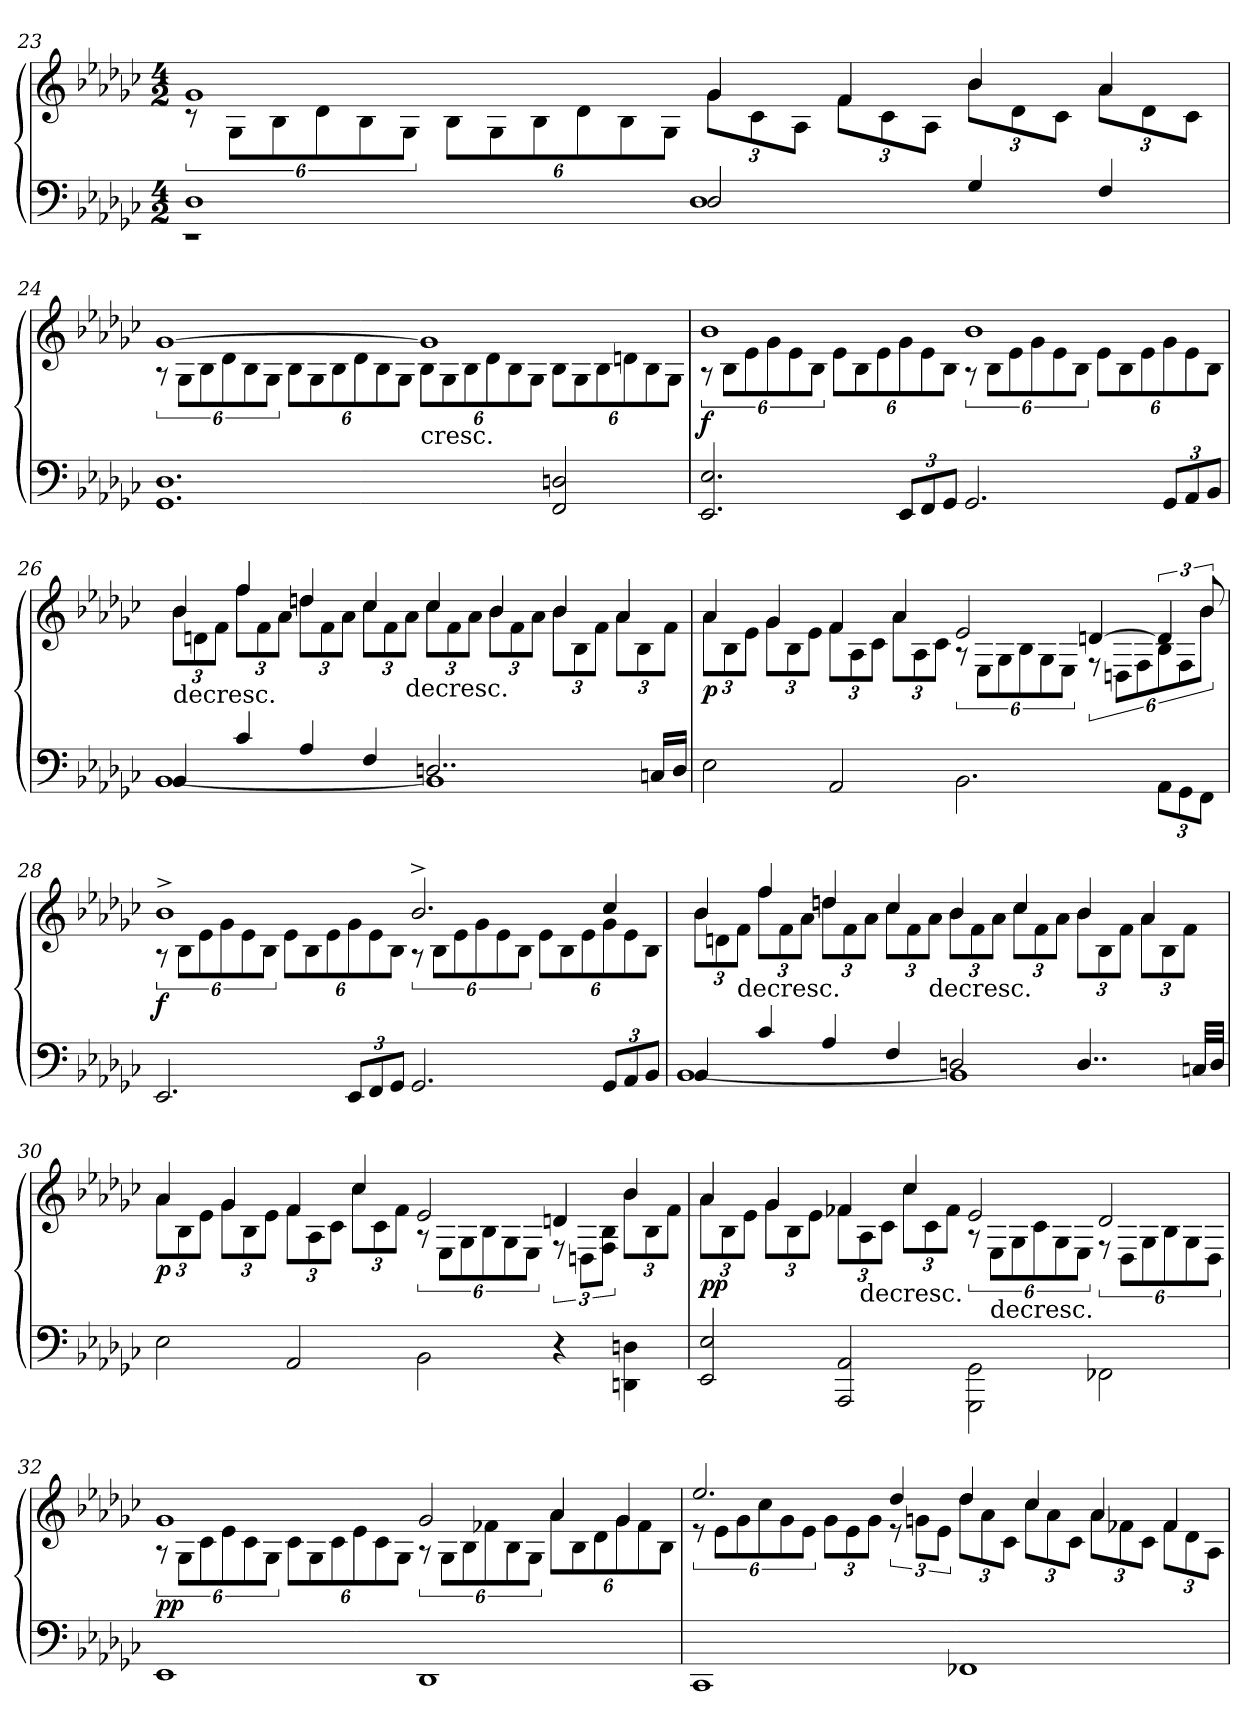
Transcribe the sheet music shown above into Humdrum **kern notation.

**kern	**kern	**dynam
*part1	*part1	*part1
*staff2	*staff1	*staff1/2
*clefF4	*clefG2	*
*k[b-e-a-d-g-c-]	*k[b-e-a-d-g-c-]	*
*G-:	*G-:	*
*M4/2	*M4/2	*
=23	=23	=23
*^	*^	*
1D-	1r	1g-	12r	.
.	.	.	12G-\L	.
.	.	.	12B-\	.
.	.	.	12d-\	.
.	.	.	12B-\	.
.	.	.	12G-\J	.
.	.	.	12B-\L	.
.	.	.	12G-\	.
.	.	.	12B-\	.
.	.	.	12d-\	.
.	.	.	12B-\	.
.	.	.	12G-\J	.
2D-/	1D-	4g-/	12g-\L	.
.	.	.	12c-\	.
.	.	.	12A-\J	.
.	.	4f/	12f\L	.
.	.	.	12c-\	.
.	.	.	12A-\J	.
4G-/	.	4b-/	12b-\L	.
.	.	.	12d-\	.
.	.	.	12c-\J	.
4F/	.	4a-/	12a-\L	.
.	.	.	12d-\	.
.	.	.	12c-\J	.
*v	*v	*	*	*
=24	=24	=24	=24
1.GG- 1.D-	[1g-	12r	.
.	.	12G-\L	.
.	.	12B-\	.
.	.	12d-\	.
.	.	12B-\	.
.	.	12G-\J	.
.	.	12B-\L	.
.	.	12G-\	.
.	.	12B-\	.
.	.	12d-\	.
.	.	12B-\	.
.	.	12G-\J	.
!	!LO:TX:c:t=cresc.	!	!
.	1g-]	12B-\L	.
.	.	12G-\	.
.	.	12B-\	.
.	.	12d-\	.
.	.	12B-\	.
.	.	12G-\J	.
2FF/ 2Dn/	.	12B-\L	.
.	.	12G-\	.
.	.	12B-\	.
.	.	12dn\	.
.	.	12B-\	.
.	.	12G-\J	.
=25	=25	=25	=25
2.EE-/ 2.E-/	1b-	12r	f
.	.	12B-\L	.
.	.	12e-\	.
.	.	12g-\	.
.	.	12e-\	.
.	.	12B-\J	.
.	.	12e-\L	.
.	.	12B-\	.
.	.	12e-\	.
12EE-/L	.	12g-\	.
12FF/	.	12e-\	.
12GG-/J	.	12B-\J	.
2.GG-/	1b-	12r	.
.	.	12B-\L	.
.	.	12e-\	.
.	.	12g-\	.
.	.	12e-\	.
.	.	12B-\J	.
.	.	12e-\L	.
.	.	12B-\	.
.	.	12e-\	.
12GG-/L	.	12g-\	.
12AA-/	.	12e-\	.
12BB-/J	.	12B-\J	.
=26	=26	=26	=26
*^	*	*	*
!	!	!LO:TX:c:t=decresc.	!	!
4BB-/	[1BB-	4b-/	12b-\L	.
.	.	.	12dn\	.
.	.	.	12f\J	.
4c-/	.	4ff/	12ff\L	.
.	.	.	12f\	.
.	.	.	12a-\J	.
4A-/	.	4ddn/	12ddn\L	.
.	.	.	12f\	.
.	.	.	12a-\J	.
4F/	.	4cc-/	12cc-\L	.
.	.	.	12f\	.
!	!	!	!LO:TX:c:t=decresc.	!
.	.	.	12a-\J	.
2..Dn/	1BB-]	4cc-/	12cc-\L	.
.	.	.	12f\	.
.	.	.	12a-\J	.
.	.	4b-/	12b-\L	.
.	.	.	12f\	.
.	.	.	12a-\J	.
.	.	4b-/	12b-\L	.
.	.	.	12B-\	.
.	.	.	12f\J	.
.	.	4a-/	12a-\L	.
.	.	.	12B-\	.
16Cn/LL	.	.	.	.
.	.	.	12f\J	.
16D/JJ	.	.	.	.
*v	*v	*	*	*
=27	=27	=27	=27
2E-\	4a-/	12a-\L	p
.	.	12B-\	.
.	.	12e-\J	.
.	4g-/	12g-\L	.
.	.	12B-\	.
.	.	12e-\J	.
2AA-/	4f/	12f\L	.
.	.	12A-\	.
.	.	12c-\J	.
.	4a-/	12a-\L	.
.	.	12A-\	.
.	.	12c-\J	.
2.BB-\	2e-/	12r	.
.	.	12E-\L	.
.	.	12G-\	.
.	.	12B-\	.
.	.	12G-\	.
.	.	12E-\J	.
.	[4dn/	12r	.
.	.	12Dn\L	.
.	.	12F\	.
12AA-\L	6d/]	12B-\	.
12GG-\	.	12F\	.
12FF\J	12b-/	12b-\J	.
=28	=28	=28	=28
2.EE-/	1b-^	12r	f
.	.	12B-\L	.
.	.	12e-\	.
.	.	12g-\	.
.	.	12e-\	.
.	.	12B-\J	.
.	.	12e-\L	.
.	.	12B-\	.
.	.	12e-\	.
12EE-/L	.	12g-\	.
12FF/	.	12e-\	.
12GG-/J	.	12B-\J	.
2.GG-/	2.b-^/	12r	.
.	.	12B-\L	.
.	.	12e-\	.
.	.	12g-\	.
.	.	12e-\	.
.	.	12B-\J	.
.	.	12e-\L	.
.	.	12B-\	.
.	.	12e-\	.
12GG-/L	4cc-/	12g-\	.
12AA-/	.	12e-\	.
12BB-/J	.	12B-\J	.
=29	=29	=29	=29
*^	*	*	*
4BB-/	[1BB-	4b-/	12b-\L	.
.	.	.	12dn\	.
!	!	!	!LO:TX:c:t=decresc.	!
.	.	.	12f\J	.
4c-/	.	4ff/	12ff\L	.
.	.	.	12f\	.
.	.	.	12a-\J	.
4A-/	.	4ddn/	12ddn\L	.
.	.	.	12f\	.
.	.	.	12a-\J	.
4F/	.	4cc-/	12cc-\L	.
.	.	.	12f\	.
!	!	!	!LO:TX:c:t=decresc.	!
.	.	.	12a-\J	.
2Dn/	1BB-]	4b-/	12b-\L	.
.	.	.	12f\	.
.	.	.	12a-\J	.
.	.	4cc-/	12cc-\L	.
.	.	.	12f\	.
.	.	.	12a-\J	.
4..D/	.	4b-/	12b-\L	.
.	.	.	12B-\	.
.	.	.	12f\J	.
.	.	4a-/	12a-\L	.
.	.	.	12B-\	.
.	.	.	12f\J	.
32Cn/LLL	.	.	.	.
32D/JJJ	.	.	.	.
*v	*v	*	*	*
=30	=30	=30	=30
2E-\	4a-/	12a-\L	p
.	.	12B-\	.
.	.	12e-\J	.
.	4g-/	12g-\L	.
.	.	12B-\	.
.	.	12e-\J	.
2AA-/	4f/	12f\L	.
.	.	12A-\	.
.	.	12c-\J	.
.	4cc-/	12cc-\L	.
.	.	12c-\	.
.	.	12f\J	.
2BB-\	2e-/	12r	.
.	.	12E-\L	.
.	.	12G-\	.
.	.	12B-\	.
.	.	12G-\	.
.	.	12E-\J	.
4r	4dn/	12r	.
.	.	12Dn\L	.
.	.	12F\ 12B-\J	.
4DDn\ 4Dn\	4b-/	12b-\L	.
.	.	12B-\	.
.	.	12f\J	.
=31	=31	=31	=31
2EE-/ 2E-/	4a-/	12a-\L	pp
.	.	12B-\	.
.	.	12e-\J	.
.	4g-/	12g-\L	.
.	.	12B-\	.
.	.	12e-\J	.
2AAA-/ 2AA-/	4f-X/	12f-X\L	.
!	!	!LO:TX:c:t=decresc.	!
.	.	12A-\	.
.	.	12c-\J	.
.	4cc-/	12cc-\L	.
.	.	12c-\	.
.	.	12f-\J	.
2GGG-\ 2GG-\	2e-/	12r	.
!	!	!LO:TX:c:t=decresc.	!
.	.	12E-\L	.
.	.	12G-\	.
.	.	12c-\	.
.	.	12G-\	.
.	.	12E-\J	.
2FF-X\	2d-/	12r	.
.	.	12D-\L	.
.	.	12G-\	.
.	.	12B-\	.
.	.	12G-\	.
.	.	12D-\J	.
=32	=32	=32	=32
1EE-	1g-	12r	pp
.	.	12G-\L	.
.	.	12c-\	.
.	.	12e-\	.
.	.	12c-\	.
.	.	12G-\J	.
.	.	12c-\L	.
.	.	12G-\	.
.	.	12c-\	.
.	.	12e-\	.
.	.	12c-\	.
.	.	12G-\J	.
1DD-	2g-/	12r	.
.	.	12G-\L	.
.	.	12B-\	.
.	.	12f-X\	.
.	.	12B-\	.
.	.	12G-\J	.
.	4a-/	12a-\L	.
.	.	12B-\	.
.	.	12d-\	.
.	4g-/	12g-\	.
.	.	12f-\	.
.	.	12B-\J	.
=33	=33	=33	=33
1CC-	2.ee-/	12r	.
.	.	12e-\L	.
.	.	12g-\	.
.	.	12cc-\	.
.	.	12g-\	.
.	.	12e-\J	.
.	.	12g-\L	.
.	.	12e-\	.
.	.	12g-\J	.
.	4dd-/	12r	.
.	.	12gn\L	.
.	.	12e-\J	.
1FF-X	4dd-/	12dd-\L	.
.	.	12a-\	.
.	.	12c-\J	.
.	4cc-/	12cc-\L	.
.	.	12a-\	.
.	.	12c-\J	.
.	4a-/	12a-\L	.
.	.	12f-X\	.
.	.	12c-\J	.
.	4f-/	12f-\L	.
.	.	12d-\	.
.	.	12A-\J	.
*	*v	*v	*
=	=	=
*-	*-	*-
